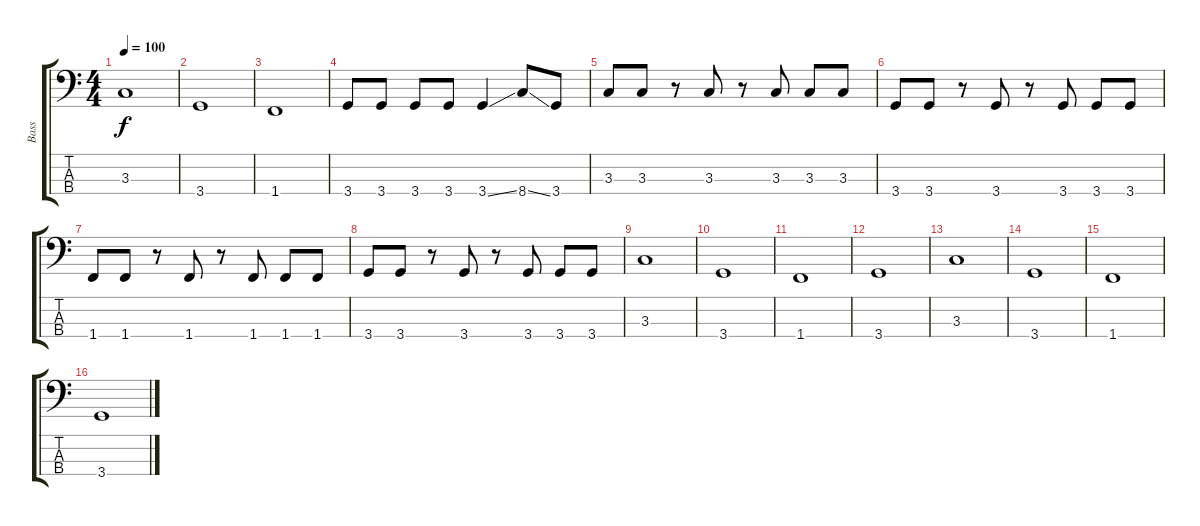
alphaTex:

\track ("Bass" "Bass") {instrument acousticguitarnylon}
\staff {score tabs}
\tuning (G2 D2 A1 E1) {hide}
\ts (4 4)
\tempo 100
\clef f4
\ks c
3.3.1{dy f volume 3 instrument acousticguitarnylon} |
3.4.1 |
1.4.1 |
3.4.8{volume 12} 3.4.8 3.4.8 3.4.8 3.4{ss}.4 8.4{ss}.8 3.4.8 |
3.3.8 3.3.8 r.8 3.3.8 r.8 3.3.8 3.3.8 3.3.8 |
3.4.8 3.4.8 r.8 3.4.8 r.8 3.4.8 3.4.8 3.4.8 |
1.4.8 1.4.8 r.8 1.4.8 r.8 1.4.8 1.4.8 1.4.8 |
3.4.8 3.4.8 r.8 3.4.8 r.8 3.4.8 3.4.8 3.4.8 |
3.3.1 |
3.4.1 |
1.4.1 |
3.4.1 |
3.3.1 |
3.4.1 |
1.4.1 |
3.4.1
